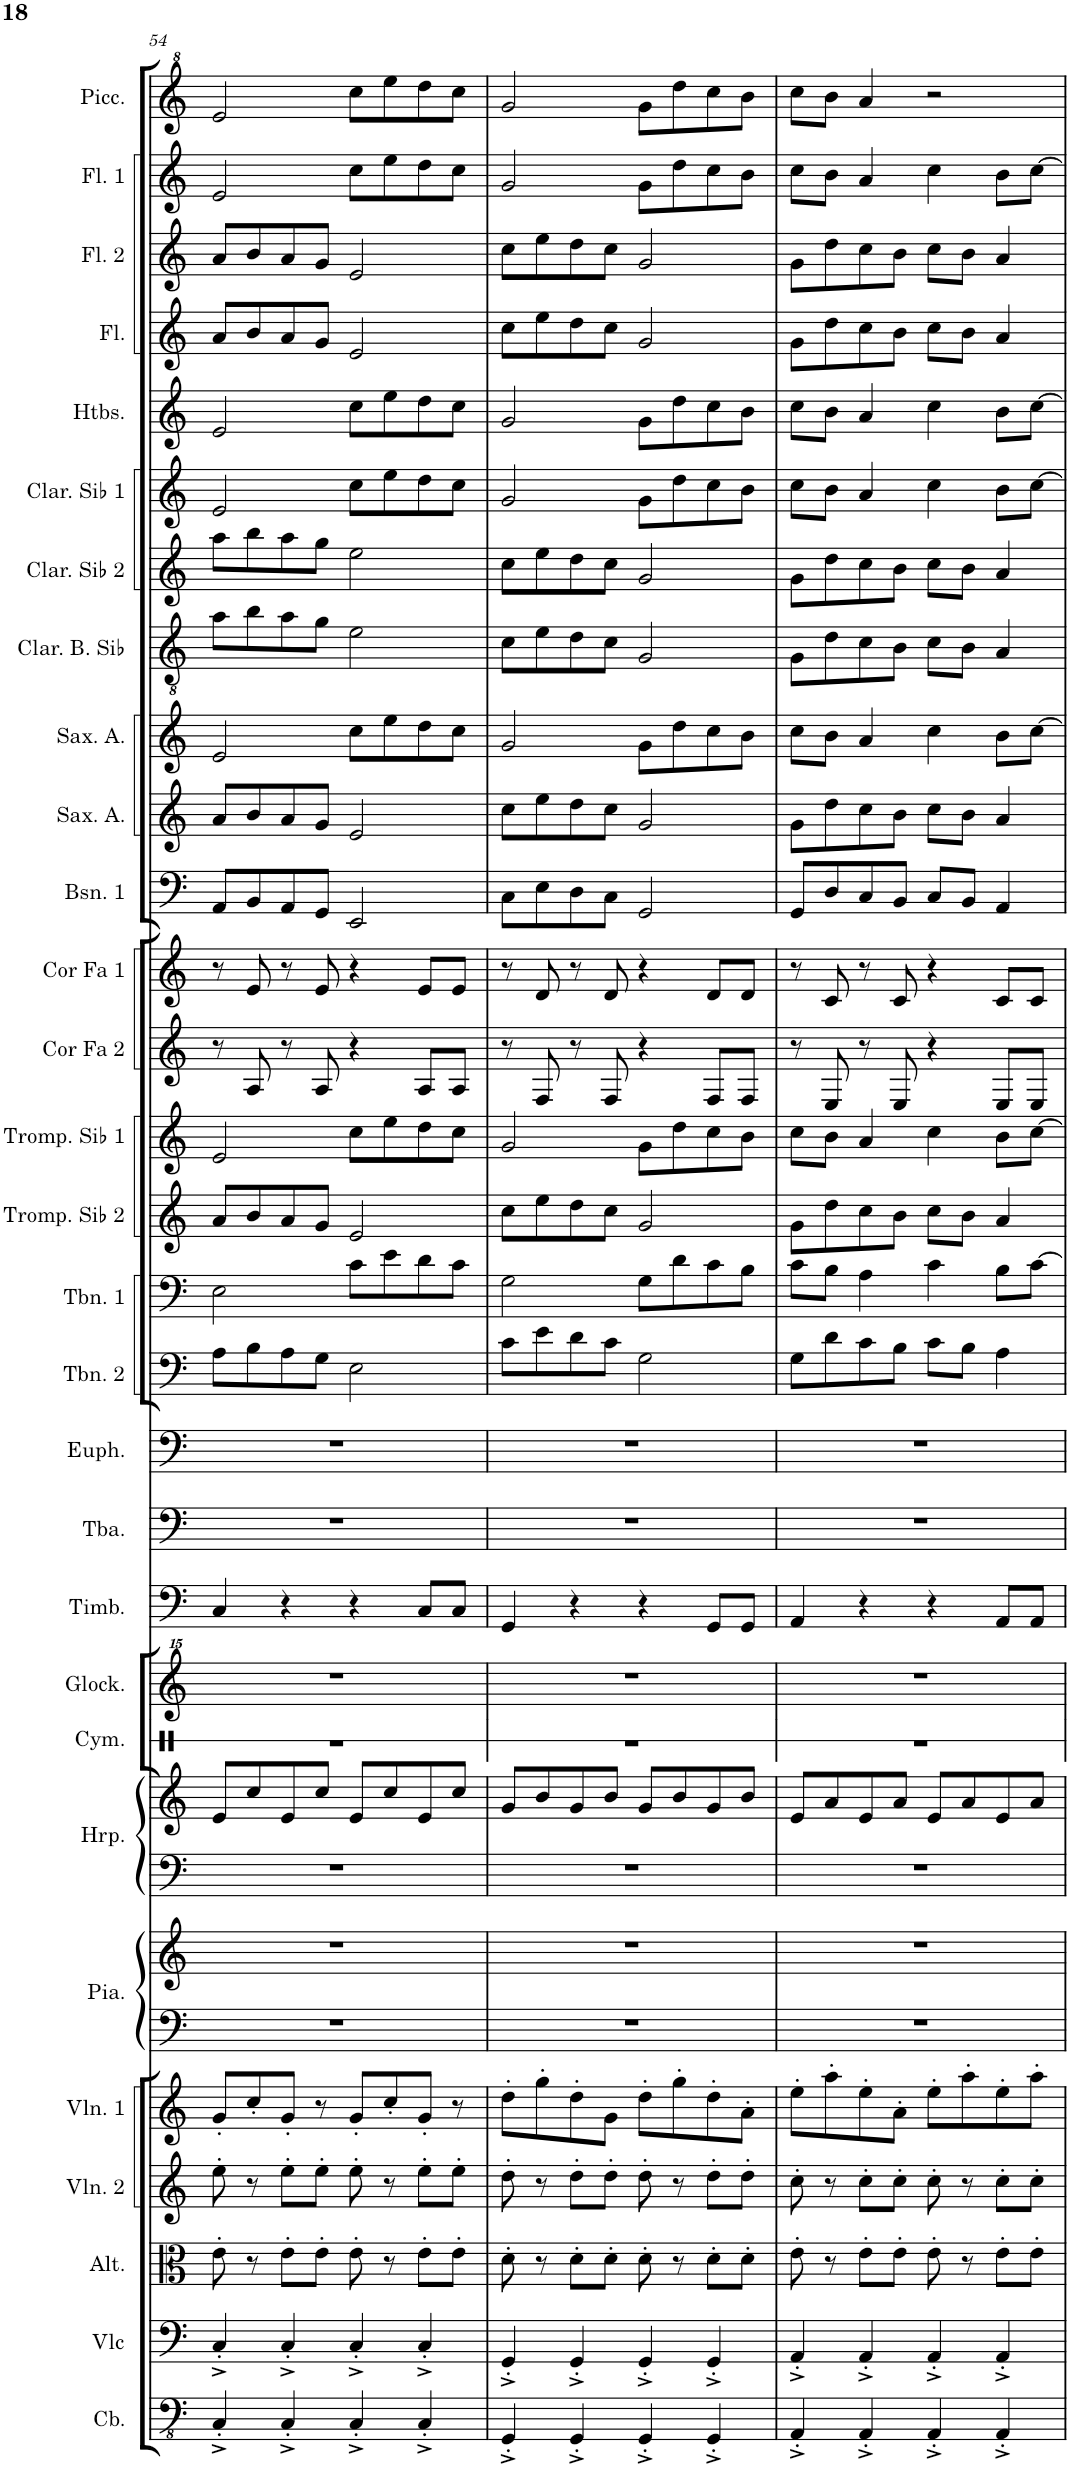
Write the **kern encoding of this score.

**kern	**kern	**kern	**kern	**kern	**kern	**kern	**kern	**kern	**kern	**kern	**kern	**kern	**kern	**kern	**kern	**kern	**kern	**kern	**kern	**kern	**kern	**kern	**kern	**kern	**kern	**kern	**kern	**kern	**kern	**kern
*part29	*part28	*part27	*part26	*part25	*part24	*part24	*part23	*part23	*part22	*part21	*part20	*part19	*part18	*part17	*part16	*part15	*part14	*part13	*part12	*part11	*part10	*part9	*part8	*part7	*part6	*part5	*part4	*part3	*part2	*part1
*staff31	*staff30	*staff29	*staff28	*staff27	*staff26	*staff25	*staff24	*staff23	*staff22	*staff21	*staff20	*staff19	*staff18	*staff17	*staff16	*staff15	*staff14	*staff13	*staff12	*staff11	*staff10	*staff9	*staff8	*staff7	*staff6	*staff5	*staff4	*staff3	*staff2	*staff1
*I"Contrebasse	*I"Violoncelle	*I"Alto	*I"Violon 2	*I"Violon 1	*I"Piano	*	*I"Harpe	*	*I"Cymbale	*I"Glockenspiel	*I"Timbales	*I"Tuba	*I"Euphonium	*I"Trombone 2	*I"Trombone 1	*I"Trompette en Sib 2	*I"Trompette en Sib 1	*I"Cor en Fa 2	*I"Cor en Fa 1	*I"Basson 1	*I"Saxophone Alto	*I"Saxophone Alto	*I"Clarinette Basse en Sib	*I"Clarinette en Sib 2	*I"Clarinette en Sib 1	*I"Hautbois	*I"Flûte 3	*I"Flûte 2	*I"Flûte 1	*I"Piccolo
*I'Cb.	*I'Vlc	*I'Alt.	*I'Vln. 2	*I'Vln. 1	*I'Pia.	*	*I'Hrp.	*	*I'Cym.	*I'Glock.	*I'Timb.	*I'Tba.	*I'Euph.	*I'Tbn. 2	*I'Tbn. 1	*I'Tromp. Sib 2	*I'Tromp. Sib 1	*I'Cor Fa 2	*I'Cor Fa 1	*I'Bsn. 1	*I'Sax. A.	*I'Sax. A.	*I'Clar. B. Sib	*I'Clar. Sib 2	*I'Clar. Sib 1	*I'Htbs.	*I'Fl.	*I'Fl. 2	*I'Fl. 1	*I'Picc.
!!LO:PB:g=z
*clefFv4	*clefF4	*clefC3	*clefG2	*clefG2	*clefF4	*clefG2	*clefF4	*clefG2	*clefX	*clefG^^2	*clefF4	*clefF4	*clefF4	*clefF4	*clefF4	*clefG2	*clefG2	*clefG2	*clefG2	*clefF4	*clefG2	*clefG2	*clefGv2	*clefG2	*clefG2	*clefG2	*clefG2	*clefG2	*clefG2	*clefG^2
*ITrd7c12	*	*	*	*	*	*	*	*	*	*	*	*	*	*	*	*ITrd1c2	*ITrd1c2	*ITrd4c7	*ITrd4c7	*	*ITrd5c9	*ITrd5c9	*ITrd8c14	*ITrd1c2	*ITrd1c2	*	*	*	*	*ITrd-7c-12
*k[]	*k[]	*k[]	*k[]	*k[]	*k[]	*k[]	*k[]	*k[]	*k[]	*k[]	*k[]	*k[]	*k[]	*k[]	*k[]	*k[]	*k[]	*k[]	*k[]	*k[]	*k[]	*k[]	*k[]	*k[]	*k[]	*k[]	*k[]	*k[]	*k[]	*k[]
*M4/4	*M4/4	*M4/4	*M4/4	*M4/4	*M4/4	*M4/4	*M4/4	*M4/4	*M4/4	*M4/4	*M4/4	*M4/4	*M4/4	*M4/4	*M4/4	*M4/4	*M4/4	*M4/4	*M4/4	*M4/4	*M4/4	*M4/4	*M4/4	*M4/4	*M4/4	*M4/4	*M4/4	*M4/4	*M4/4	*M4/4
*met(c)	*met(c)	*met(c)	*met(c)	*met(c)	*met(c)	*met(c)	*met(c)	*met(c)	*met(c)	*met(c)	*met(c)	*met(c)	*met(c)	*met(c)	*met(c)	*met(c)	*met(c)	*met(c)	*met(c)	*met(c)	*met(c)	*met(c)	*met(c)	*met(c)	*met(c)	*met(c)	*met(c)	*met(c)	*met(c)	*met(c)
=54	=54	=54	=54	=54	=54	=54	=54	=54	=54	=54	=54	=54	=54	=54	=54	=54	=54	=54	=54	=54	=54	=54	=54	=54	=54	=54	=54	=54	=54	=54
4CC'^/	4C'^/	8e'\	8ee'\	8g'/L	1r	1r	1r	8e/L	1r	1r	4C/	1r	1r	8A\L	2E\	8a/L	2e/	8r	8r	8AA/L	8a/L	2e/	8a\L	8aa\L	2e/	2e/	8a/L	8a/L	2e/	2ee/
.	.	8r	8r	8cc'/	.	.	.	8cc/	.	.	.	.	.	8B\	.	8b/	.	8A/	8e/	8BB/	8b/	.	8b\	8bb\	.	.	8b/	8b/	.	.
4CC'^/	4C'^/	8e'\L	8ee'\L	8g'/J	.	.	.	8e/	.	.	4r	.	.	8A\	.	8a/	.	8r	8r	8AA/	8a/	.	8a\	8aa\	.	.	8a/	8a/	.	.
.	.	8e'\J	8ee'\J	8r	.	.	.	8cc/J	.	.	.	.	.	8G\J	.	8g/J	.	8A/	8e/	8GG/J	8g/J	.	8g\J	8gg\J	.	.	8g/J	8g/J	.	.
4CC'^/	4C'^/	8e'\	8ee'\	8g'/L	.	.	.	8e/L	.	.	4r	.	.	2E\	8c\L	2e/	8cc\L	4r	4r	2EE/	2e/	8cc\L	2e\	2ee\	8cc\L	8cc\L	2e/	2e/	8cc\L	8ccc\L
.	.	8r	8r	8cc'/	.	.	.	8cc/	.	.	.	.	.	.	8e\	.	8ee\	.	.	.	.	8ee\	.	.	8ee\	8ee\	.	.	8ee\	8eee\
4CC'^/	4C'^/	8e'\L	8ee'\L	8g'/J	.	.	.	8e/	.	.	8C/L	.	.	.	8d\	.	8dd\	8A/L	8e/L	.	.	8dd\	.	.	8dd\	8dd\	.	.	8dd\	8ddd\
.	.	8e'\J	8ee'\J	8r	.	.	.	8cc/J	.	.	8C/J	.	.	.	8c\J	.	8cc\J	8A/J	8e/J	.	.	8cc\J	.	.	8cc\J	8cc\J	.	.	8cc\J	8ccc\J
=55	=55	=55	=55	=55	=55	=55	=55	=55	=55	=55	=55	=55	=55	=55	=55	=55	=55	=55	=55	=55	=55	=55	=55	=55	=55	=55	=55	=55	=55	=55
4GGG'^/	4GG'^/	8d'\	8dd'\	8dd'\L	1r	1r	1r	8g/L	1r	1r	4GG/	1r	1r	8c\L	2G\	8cc\L	2g/	8r	8r	8C\L	8cc\L	2g/	8c\L	8cc\L	2g/	2g/	8cc\L	8cc\L	2g/	2gg/
.	.	8r	8r	8gg'\	.	.	.	8b/	.	.	.	.	.	8e\	.	8ee\	.	8F/	8d/	8E\	8ee\	.	8e\	8ee\	.	.	8ee\	8ee\	.	.
4GGG'^/	4GG'^/	8d'\L	8dd'\L	8dd'\	.	.	.	8g/	.	.	4r	.	.	8d\	.	8dd\	.	8r	8r	8D\	8dd\	.	8d\	8dd\	.	.	8dd\	8dd\	.	.
.	.	8d'\J	8dd'\J	8g\J	.	.	.	8b/J	.	.	.	.	.	8c\J	.	8cc\J	.	8F/	8d/	8C\J	8cc\J	.	8c\J	8cc\J	.	.	8cc\J	8cc\J	.	.
4GGG'^/	4GG'^/	8d'\	8dd'\	8dd'\L	.	.	.	8g/L	.	.	4r	.	.	2G\	8G\L	2g/	8g\L	4r	4r	2GG/	2g/	8g\L	2G/	2g/	8g\L	8g\L	2g/	2g/	8g\L	8gg\L
.	.	8r	8r	8gg'\	.	.	.	8b/	.	.	.	.	.	.	8d\	.	8dd\	.	.	.	.	8dd\	.	.	8dd\	8dd\	.	.	8dd\	8ddd\
4GGG'^/	4GG'^/	8d'\L	8dd'\L	8dd'\	.	.	.	8g/	.	.	8GG/L	.	.	.	8c\	.	8cc\	8F/L	8d/L	.	.	8cc\	.	.	8cc\	8cc\	.	.	8cc\	8ccc\
.	.	8d'\J	8dd'\J	8a'\J	.	.	.	8b/J	.	.	8GG/J	.	.	.	8B\J	.	8b\J	8F/J	8d/J	.	.	8b\J	.	.	8b\J	8b\J	.	.	8b\J	8bb\J
=56	=56	=56	=56	=56	=56	=56	=56	=56	=56	=56	=56	=56	=56	=56	=56	=56	=56	=56	=56	=56	=56	=56	=56	=56	=56	=56	=56	=56	=56	=56
4AAA'^/	4AA'^/	8e'\	8cc'\	8ee'\L	1r	1r	1r	8e/L	1r	1r	4AA/	1r	1r	8G\L	8c\L	8g\L	8cc\L	8r	8r	8GG/L	8g\L	8cc\L	8G\L	8g\L	8cc\L	8cc\L	8g\L	8g\L	8cc\L	8ccc\L
.	.	8r	8r	8aa'\	.	.	.	8a/	.	.	.	.	.	8d\	8B\J	8dd\	8b\J	8E/	8c/	8D/	8dd\	8b\J	8d\	8dd\	8b\J	8b\J	8dd\	8dd\	8b\J	8bb\J
4AAA'^/	4AA'^/	8e'\L	8cc'\L	8ee'\	.	.	.	8e/	.	.	4r	.	.	8c\	4A\	8cc\	4a/	8r	8r	8C/	8cc\	4a/	8c\	8cc\	4a/	4a/	8cc\	8cc\	4a/	4aa/
.	.	8e'\J	8cc'\J	8a'\J	.	.	.	8a/J	.	.	.	.	.	8B\J	.	8b\J	.	8E/	8c/	8BB/J	8b\J	.	8B\J	8b\J	.	.	8b\J	8b\J	.	.
4AAA'^/	4AA'^/	8e'\	8cc'\	8ee'\L	.	.	.	8e/L	.	.	4r	.	.	8c\L	4c\	8cc\L	4cc\	4r	4r	8C/L	8cc\L	4cc\	8c\L	8cc\L	4cc\	4cc\	8cc\L	8cc\L	4cc\	2r
.	.	8r	8r	8aa'\	.	.	.	8a/	.	.	.	.	.	8B\J	.	8b\J	.	.	.	8BB/J	8b\J	.	8B\J	8b\J	.	.	8b\J	8b\J	.	.
4AAA'^/	4AA'^/	8e'\L	8cc'\L	8ee'\	.	.	.	8e/	.	.	8AA/L	.	.	4A\	8B\L	4a/	8b\L	8E/L	8c/L	4AA/	4a/	8b\L	4A/	4a/	8b\L	8b\L	4a/	4a/	8b\L	.
.	.	8e'\J	8cc'\J	8aa'\J	.	.	.	8a/J	.	.	8AA/J	.	.	.	[8c\J	.	[8cc\J	8E/J	8c/J	.	.	[8cc\J	.	.	[8cc\J	[8cc\J	.	.	[8cc\J	.
=	=	=	=	=	=	=	=	=	=	=	=	=	=	=	=	=	=	=	=	=	=	=	=	=	=	=	=	=	=	=
*-	*-	*-	*-	*-	*-	*-	*-	*-	*-	*-	*-	*-	*-	*-	*-	*-	*-	*-	*-	*-	*-	*-	*-	*-	*-	*-	*-	*-	*-	*-
